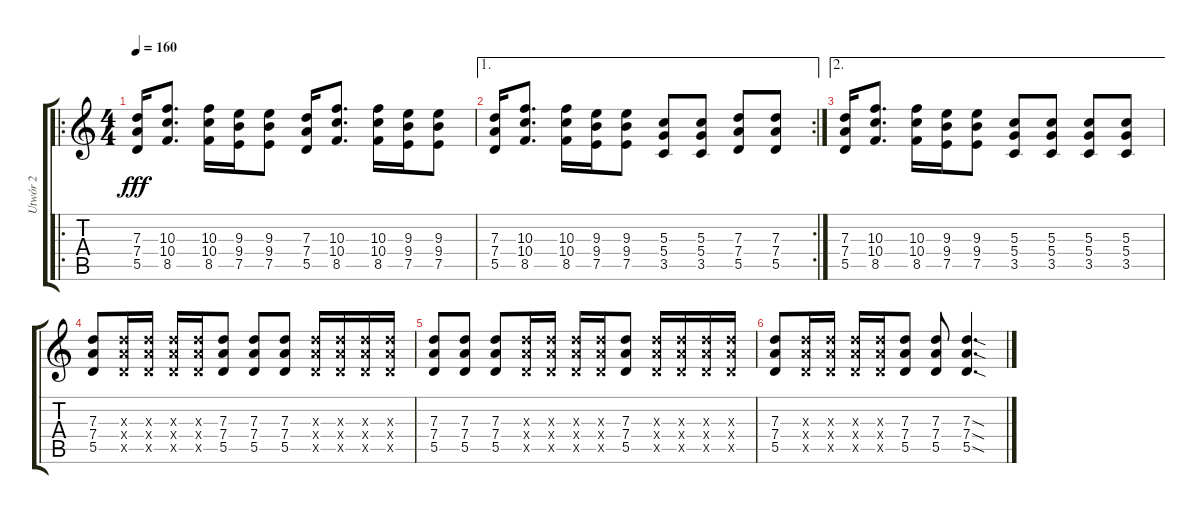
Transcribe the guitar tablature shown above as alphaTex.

\track ("Utwór 2" "Utwór 2") {instrument distortionguitar}
\staff {score tabs}
\tuning (E4 B3 G3 D3 A2 E2) {hide}
\ro
\ts (4 4)
\tempo 160
\clef g2
\ks c
(7.3 7.4 5.5).16{dy fff} (10.3 10.4 8.5).8{d} (10.3 10.4 8.5).16 (9.3 9.4 7.5).16 (9.3 9.4 7.5).8 (7.3 7.4 5.5).16 (10.3 10.4 8.5).8{d} (10.3 10.4 8.5).16 (9.3 9.4 7.5).16 (9.3 9.4 7.5).8 |
\ae 1
\rc 2
(7.3 7.4 5.5).16 (10.3 10.4 8.5).8{d} (10.3 10.4 8.5).16 (9.3 9.4 7.5).16 (9.3 9.4 7.5).8 (5.3 5.4 3.5).8 (5.3 5.4 3.5).8 (7.3 7.4 5.5).8 (7.3 7.4 5.5).8 |
\ae 2
(7.3 7.4 5.5).16 (10.3 10.4 8.5).8{d} (10.3 10.4 8.5).16 (9.3 9.4 7.5).16 (9.3 9.4 7.5).8 (5.3 5.4 3.5).8 (5.3 5.4 3.5).8 (5.3 5.4 3.5).8 (5.3 5.4 3.5).8 |
(7.3 7.4 5.5).8 (7.3{x} 7.4{x} 5.5{x}).16 (7.3{x} 7.4{x} 5.5{x}).16 (7.3{x} 7.4{x} 5.5{x}).16 (7.3{x} 7.4{x} 5.5{x}).16 (7.3 7.4 5.5).8 (7.3 7.4 5.5).8 (7.3 7.4 5.5).8 (7.3{x} 7.4{x} 5.5{x}).16 (7.3{x} 7.4{x} 5.5{x}).16 (7.3{x} 7.4{x} 5.5{x}).16 (7.3{x} 7.4{x} 5.5{x}).16 |
(7.3 7.4 5.5).8 (7.3 7.4 5.5).8 (7.3 7.4 5.5).8 (7.3{x} 7.4{x} 5.5{x}).16 (7.3{x} 7.4{x} 5.5{x}).16 (7.3{x} 7.4{x} 5.5{x}).16 (7.3{x} 7.4{x} 5.5{x}).16 (7.3 7.4 5.5).8 (7.3{x} 7.4{x} 5.5{x}).16 (7.3{x} 7.4{x} 5.5{x}).16 (7.3{x} 7.4{x} 5.5{x}).16 (7.3{x} 7.4{x} 5.5{x}).16 |
(7.3 7.4 5.5).8 (7.3{x} 7.4{x} 5.5{x}).16 (7.3{x} 7.4{x} 5.5{x}).16 (7.3{x} 7.4{x} 5.5{x}).16 (7.3{x} 7.4{x} 5.5{x}).16 (7.3 7.4 5.5).8 (7.3 7.4 5.5).8 (7.3{sod} 7.4{sod} 5.5{sod}).4{d}
